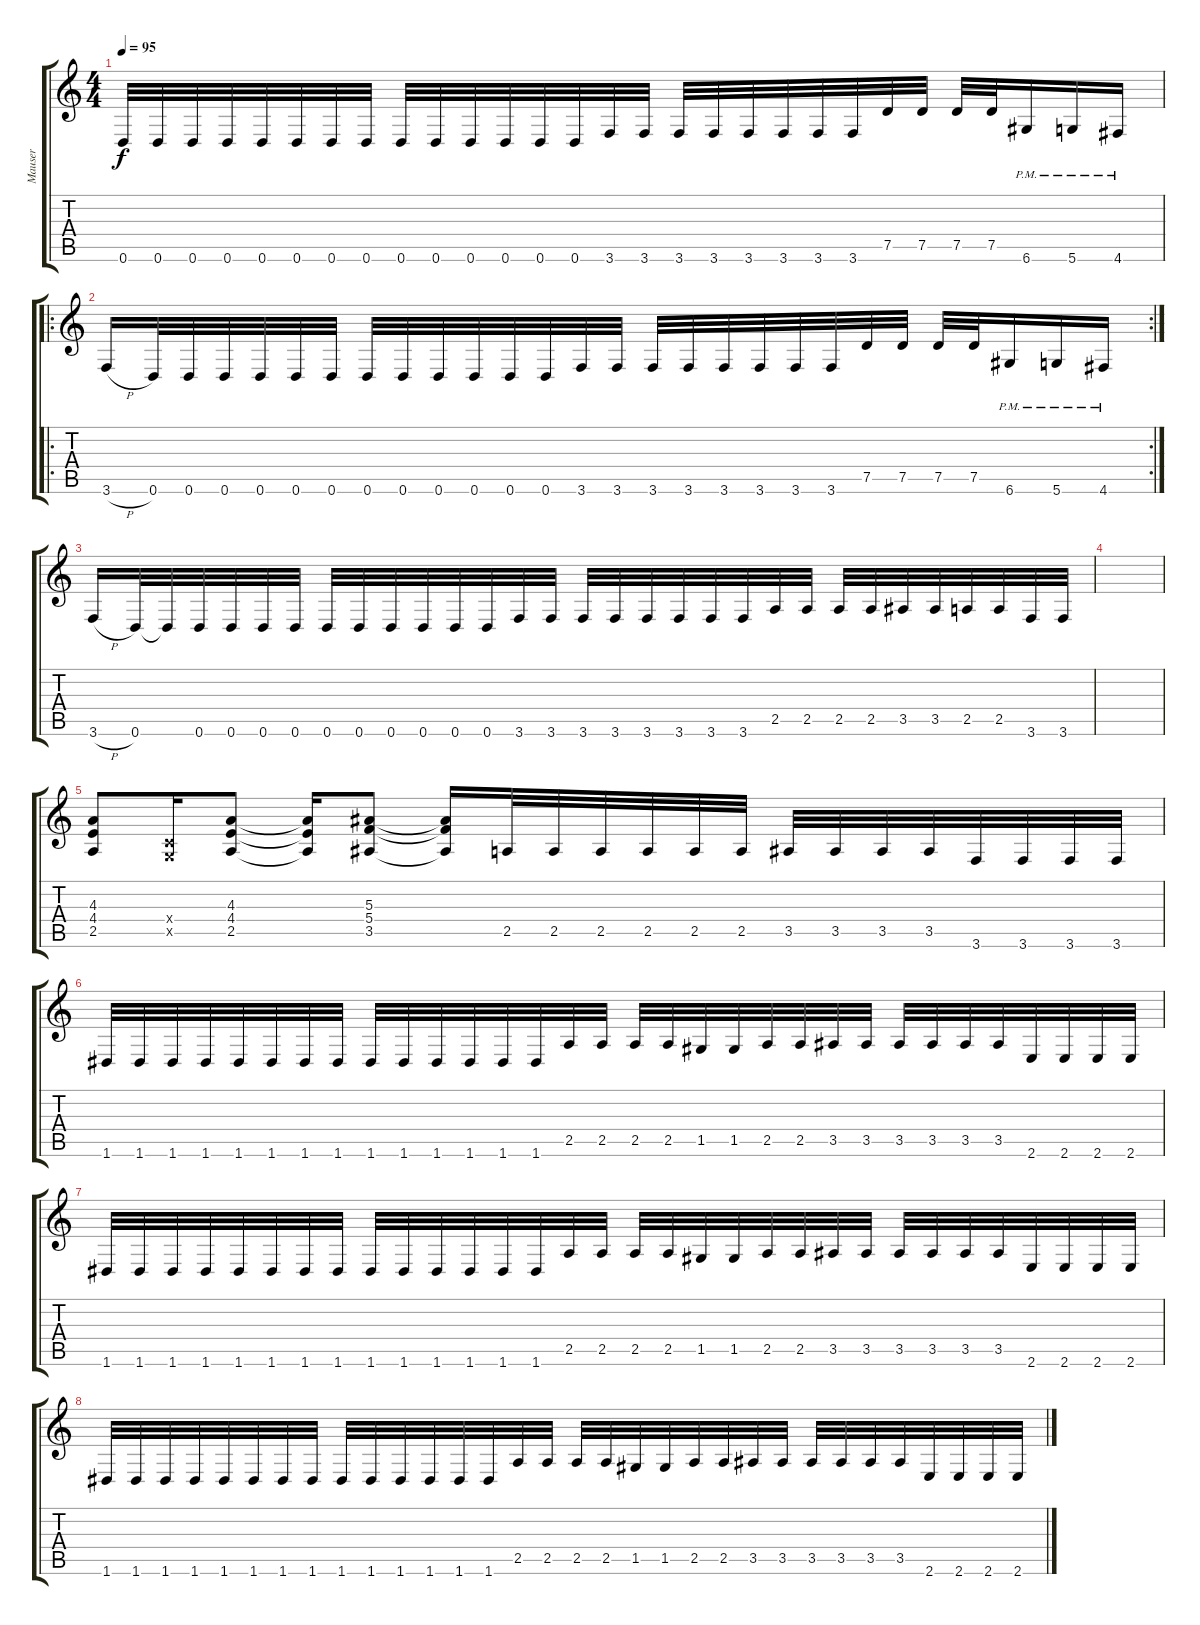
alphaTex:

\track ("Mauser" "Mauser") {instrument distortionguitar}
\staff {score tabs}
\tuning (D4 A3 F3 C3 G2 D2) {hide}
\ts (4 4)
\tempo 95
\clef g2
\ks c
0.6.32{dy f} 0.6.32 0.6.32 0.6.32 0.6.32 0.6.32 0.6.32 0.6.32 0.6.32 0.6.32 0.6.32 0.6.32 0.6.32 0.6.32 3.6.32 3.6.32 3.6.32 3.6.32 3.6.32 3.6.32 3.6.32 3.6.32 7.5.32 7.5.32 7.5.32 7.5.32 6.6{pm}.16 5.6{pm}.16 4.6{pm}.16 |
\ro
\rc 2
3.6{h}.16 0.6.32 0.6.32 0.6.32 0.6.32 0.6.32 0.6.32 0.6.32 0.6.32 0.6.32 0.6.32 0.6.32 0.6.32 3.6.32 3.6.32 3.6.32 3.6.32 3.6.32 3.6.32 3.6.32 3.6.32 7.5.32 7.5.32 7.5.32 7.5.32 6.6{pm}.16 5.6{pm}.16 4.6{pm}.16 |
3.6{h}.16 0.6.32 0.6{t}.32 0.6.32 0.6.32 0.6.32 0.6.32 0.6.32 0.6.32 0.6.32 0.6.32 0.6.32 0.6.32 3.6.32 3.6.32 3.6.32 3.6.32 3.6.32 3.6.32 3.6.32 3.6.32 2.5.32 2.5.32 2.5.32 2.5.32 3.5.32 3.5.32 2.5.32 2.5.32 3.6.32 3.6.32 |
|
(4.3 4.4 2.5).8 (0.4{x} 0.5{x}).16 (4.3 4.4 2.5).8 (4.3{t} 4.4{t} 2.5{t}).16 (5.3 5.4 3.5).8 (5.3{t} 5.4{t} 3.5{t}).16 2.5.32 2.5.32 2.5.32 2.5.32 2.5.32 2.5.32 3.5.32 3.5.32 3.5.32 3.5.32 3.6.32 3.6.32 3.6.32 3.6.32 |
1.6.32 1.6.32 1.6.32 1.6.32 1.6.32 1.6.32 1.6.32 1.6.32 1.6.32 1.6.32 1.6.32 1.6.32 1.6.32 1.6.32 2.5.32 2.5.32 2.5.32 2.5.32 1.5.32 1.5.32 2.5.32 2.5.32 3.5.32 3.5.32 3.5.32 3.5.32 3.5.32 3.5.32 2.6.32 2.6.32 2.6.32 2.6.32 |
1.6.32 1.6.32 1.6.32 1.6.32 1.6.32 1.6.32 1.6.32 1.6.32 1.6.32 1.6.32 1.6.32 1.6.32 1.6.32 1.6.32 2.5.32 2.5.32 2.5.32 2.5.32 1.5.32 1.5.32 2.5.32 2.5.32 3.5.32 3.5.32 3.5.32 3.5.32 3.5.32 3.5.32 2.6.32 2.6.32 2.6.32 2.6.32 |
1.6.32 1.6.32 1.6.32 1.6.32 1.6.32 1.6.32 1.6.32 1.6.32 1.6.32 1.6.32 1.6.32 1.6.32 1.6.32 1.6.32 2.5.32 2.5.32 2.5.32 2.5.32 1.5.32 1.5.32 2.5.32 2.5.32 3.5.32 3.5.32 3.5.32 3.5.32 3.5.32 3.5.32 2.6.32 2.6.32 2.6.32 2.6.32
